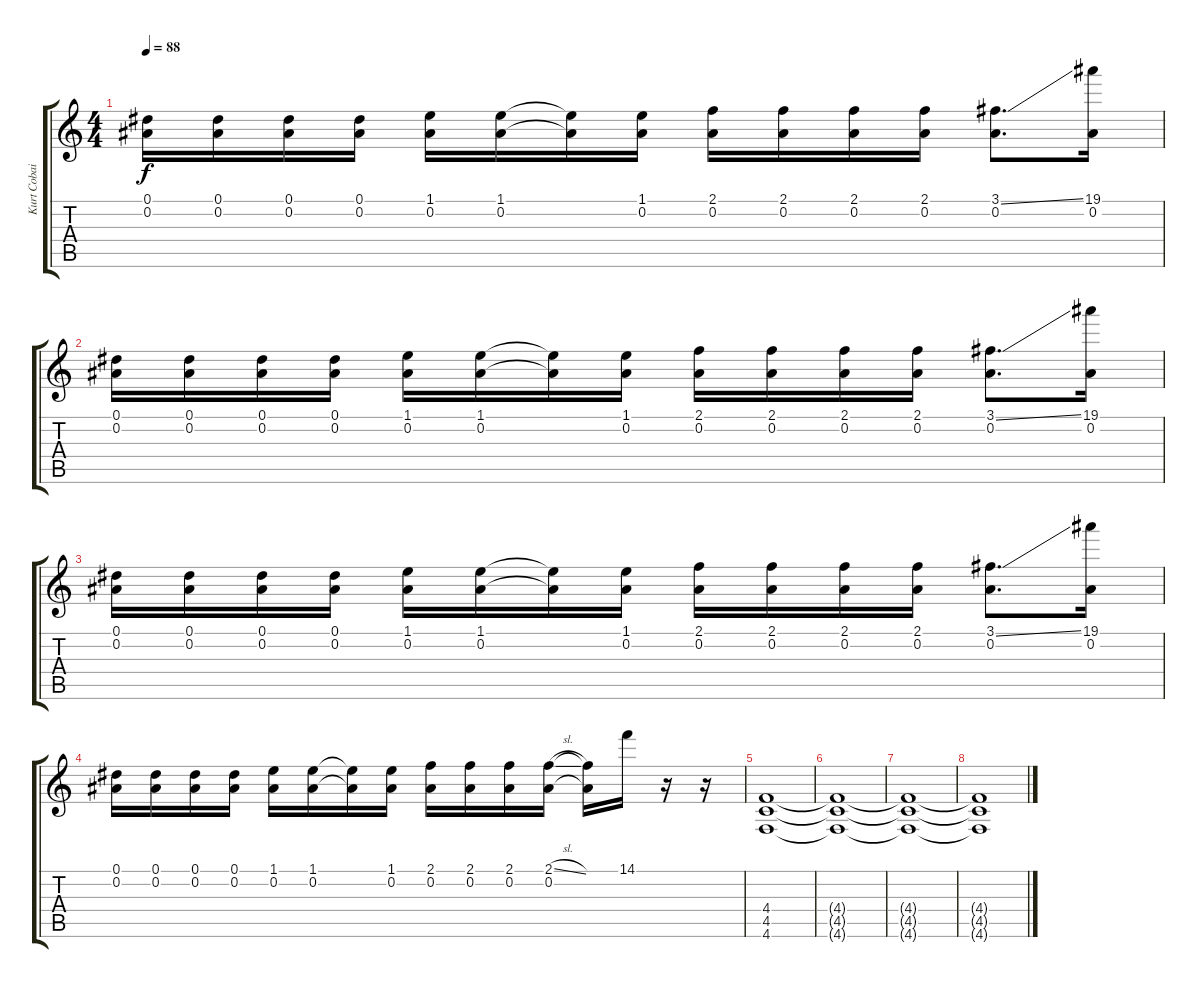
\track ("Kurt Cobain - Guitar II" "Kurt Cobai") {instrument distortionguitar}
\staff {score tabs}
\tuning (Eb4 Bb3 Gb3 Db3 Ab2 Db2) {hide}
\ts (4 4)
\tempo 88
\clef g2
\ks c
(0.1 0.2).16{dy f} (0.1 0.2).16 (0.1 0.2).16 (0.1 0.2).16 (1.1 0.2).16 (1.1 0.2).16 (1.1{t} 0.2{t}).16 (1.1 0.2).16 (2.1 0.2).16 (2.1 0.2).16 (2.1 0.2).16 (2.1 0.2).16 (3.1{ss} 0.2).8{d} (19.1 0.2).16 |
(0.1 0.2).16 (0.1 0.2).16 (0.1 0.2).16 (0.1 0.2).16 (1.1 0.2).16 (1.1 0.2).16 (1.1{t} 0.2{t}).16 (1.1 0.2).16 (2.1 0.2).16 (2.1 0.2).16 (2.1 0.2).16 (2.1 0.2).16 (3.1{ss} 0.2).8{d} (19.1 0.2).16 |
(0.1 0.2).16 (0.1 0.2).16 (0.1 0.2).16 (0.1 0.2).16 (1.1 0.2).16 (1.1 0.2).16 (1.1{t} 0.2{t}).16 (1.1 0.2).16 (2.1 0.2).16 (2.1 0.2).16 (2.1 0.2).16 (2.1 0.2).16 (3.1{ss} 0.2).8{d} (19.1 0.2).16 |
(0.1 0.2).16 (0.1 0.2).16 (0.1 0.2).16 (0.1 0.2).16 (1.1 0.2).16 (1.1 0.2).16 (1.1{t} 0.2{t}).16 (1.1 0.2).16 (2.1 0.2).16 (2.1 0.2).16 (2.1 0.2).16 (2.1{sl} 0.2).16 (2.1{t} 0.2{t}).16 14.1.16 r.16 r.16 |
(4.4 4.5 4.6).1 |
(4.4{t} 4.5{t} 4.6{t}).1 |
(4.4{t} 4.5{t} 4.6{t}).1 |
(4.4{t} 4.5{t} 4.6{t}).1
